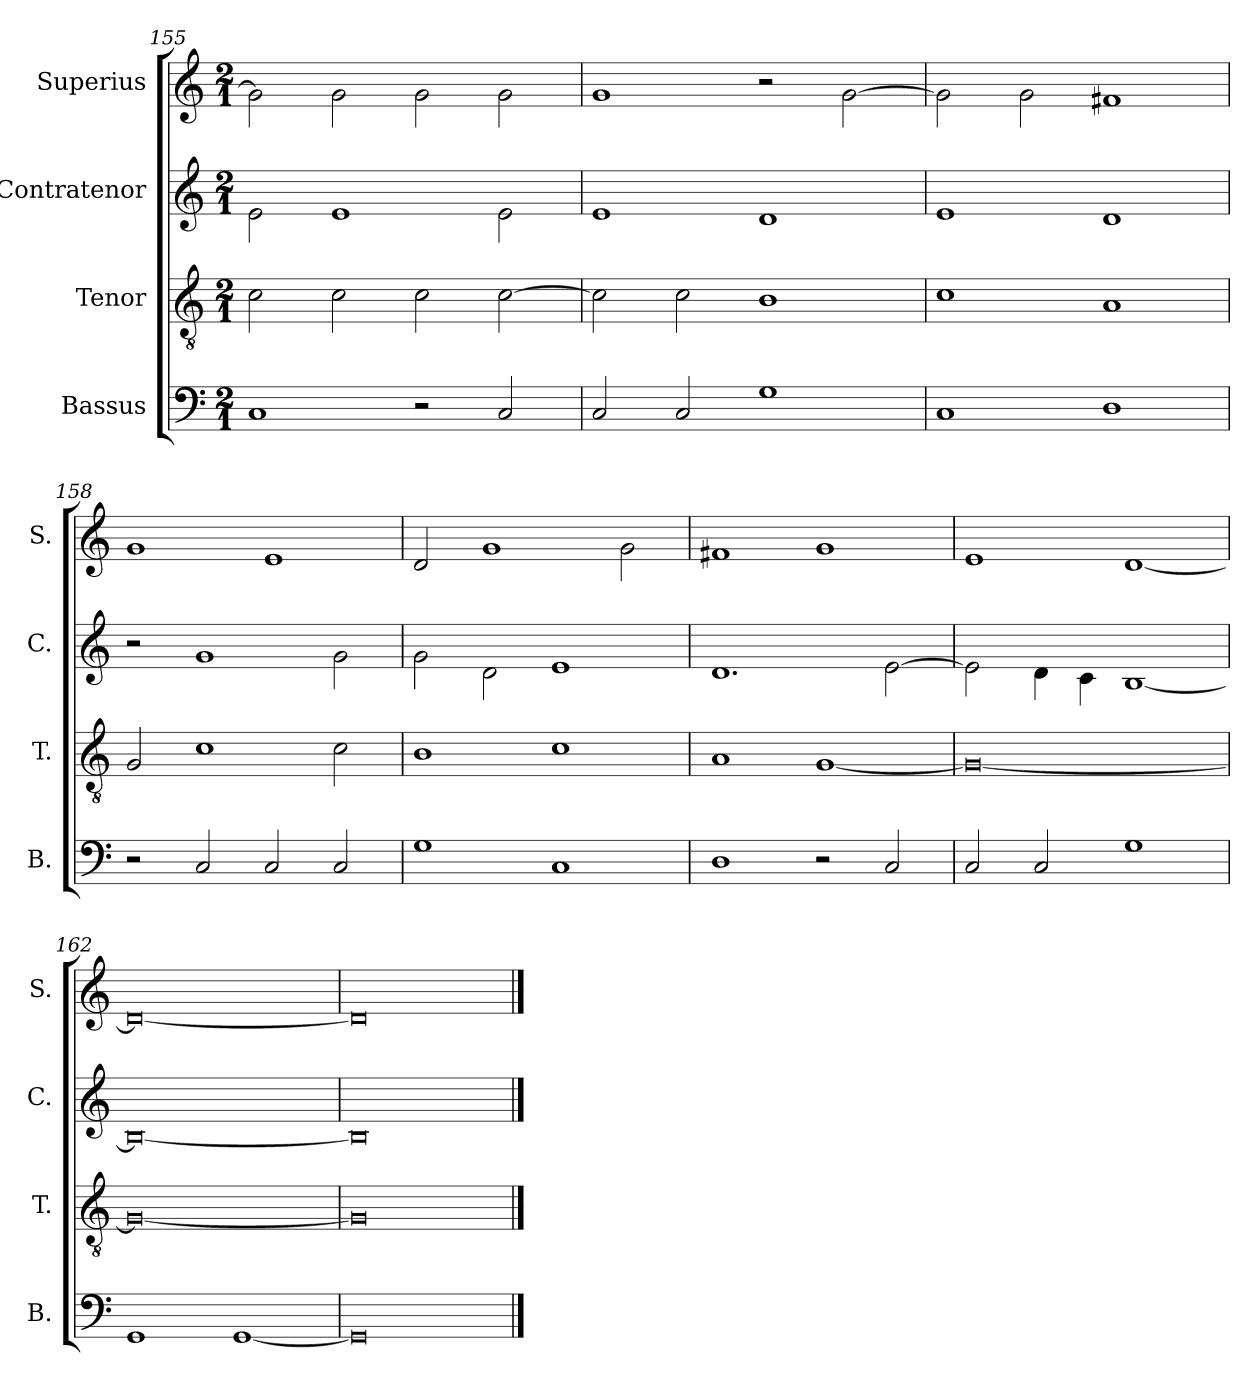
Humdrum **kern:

**kern	**kern	**kern	**kern
*part4	*part3	*part2	*part1
*staff4	*staff3	*staff2	*staff1
*I"Bassus	*I"Tenor	*I"Contratenor	*I"Superius
*I'B.	*I'T.	*I'C.	*I'S.
*clefF4	*clefGv2	*clefG2	*clefG2
*k[]	*k[]	*k[]	*k[]
*M2/1	*M2/1	*M2/1	*M2/1
=155	=155	=155	=155
1C	2c\	2e\	2g\]
.	2c\	1e	2g\
2r	2c\	.	2g\
2C/	[2c\	2e\	2g\
=156	=156	=156	=156
2C/	2c\]	1e	1g
2C/	2c\	.	.
1G	1B	1d	2r
.	.	.	[2g\
=157	=157	=157	=157
1C	1c	1e	2g\]
.	.	.	2g\
1D	1A	1d	1f#X
=158	=158	=158	=158
2r	2G/	2r	1g
2C/	1c	1g	.
2C/	.	.	1e
2C/	2c\	2g\	.
=159	=159	=159	=159
1G	1B	2g\	2d/
.	.	2d\	1g
1C	1c	1e	.
.	.	.	2g\
!!LO:PB:g=z
=160	=160	=160	=160
1D	1A	1.d	1f#X
2r	[1G	.	1g
2C/	.	[2e\	.
=161	=161	=161	=161
2C/	0G_	2e\]	1e
2C/	.	4d\	.
.	.	4c\	.
1G	.	[1B	[1d
=162	=162	=162	=162
1GG	0G_	0B_	0d_
[1GG	.	.	.
=163	=163	=163	=163
0GG]	0G]	0B]	0d]
==	==	==	==
*-	*-	*-	*-
